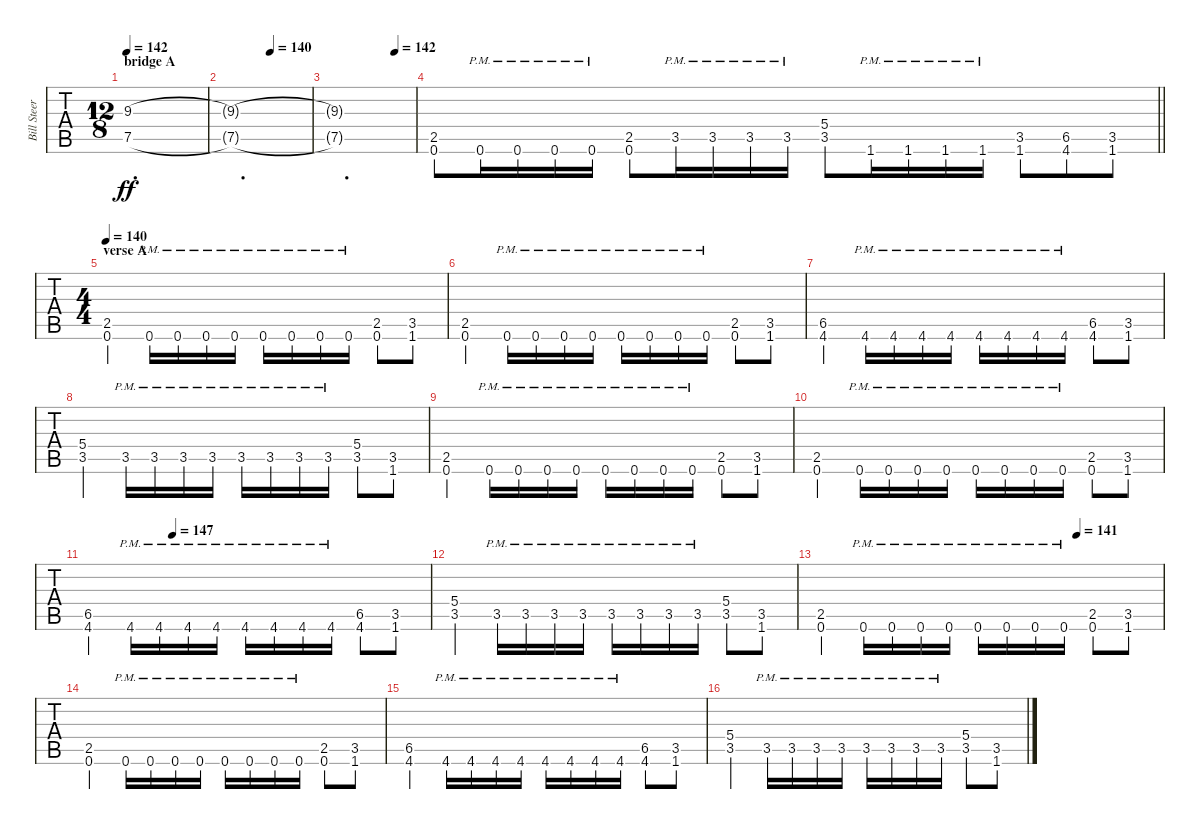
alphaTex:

\track ("Bill Steer" "Bill Steer") {instrument overdrivenguitar}
\staff {tabs}
\tuning (B3 Gb3 D3 A2 E2 B1) {hide}
\ts (12 8)
\section ("" "bridge A")
\tempo 142
\clef g2
\ks c
(9.3 7.5).1{d dy ff} |
\tempo (140 0.5)
(9.3{t} 7.5{t}).1{d} |
\tempo (142 0.75)
(9.3{t} 7.5{t}).1{d} |
\barLineRight lightlight
(2.5 0.6).8 0.6{pm}.16 0.6{pm}.16 0.6{pm}.16 0.6{pm}.16 (2.5 0.6).8 3.5{pm}.16 3.5{pm}.16 3.5{pm}.16 3.5{pm}.16 (5.4 3.5).8 1.6{pm}.16 1.6{pm}.16 1.6{pm}.16 1.6{pm}.16 (3.5 1.6).8 (6.5 4.6).8 (3.5 1.6).8 |
\ts (4 4)
\section ("" "verse A")
\tempo 140
(2.5 0.6).4 0.6{pm}.16 0.6{pm}.16 0.6{pm}.16 0.6{pm}.16 0.6{pm}.16 0.6{pm}.16 0.6{pm}.16 0.6{pm}.16 (2.5 0.6).8 (3.5 1.6).8 |
(2.5 0.6).4 0.6{pm}.16 0.6{pm}.16 0.6{pm}.16 0.6{pm}.16 0.6{pm}.16 0.6{pm}.16 0.6{pm}.16 0.6{pm}.16 (2.5 0.6).8 (3.5 1.6).8 |
(6.5 4.6).4 4.6{pm}.16 4.6{pm}.16 4.6{pm}.16 4.6{pm}.16 4.6{pm}.16 4.6{pm}.16 4.6{pm}.16 4.6{pm}.16 (6.5 4.6).8 (3.5 1.6).8 |
(5.4 3.5).4 3.5{pm}.16 3.5{pm}.16 3.5{pm}.16 3.5{pm}.16 3.5{pm}.16 3.5{pm}.16 3.5{pm}.16 3.5{pm}.16 (5.4 3.5).8 (3.5 1.6).8 |
(2.5 0.6).4 0.6{pm}.16 0.6{pm}.16 0.6{pm}.16 0.6{pm}.16 0.6{pm}.16 0.6{pm}.16 0.6{pm}.16 0.6{pm}.16 (2.5 0.6).8 (3.5 1.6).8 |
(2.5 0.6).4 0.6{pm}.16 0.6{pm}.16 0.6{pm}.16 0.6{pm}.16 0.6{pm}.16 0.6{pm}.16 0.6{pm}.16 0.6{pm}.16 (2.5 0.6).8 (3.5 1.6).8 |
\tempo (147 0.25)
(6.5 4.6).4 4.6{pm}.16 4.6{pm}.16 4.6{pm}.16 4.6{pm}.16 4.6{pm}.16 4.6{pm}.16 4.6{pm}.16 4.6{pm}.16 (6.5 4.6).8 (3.5 1.6).8 |
(5.4 3.5).4 3.5{pm}.16 3.5{pm}.16 3.5{pm}.16 3.5{pm}.16 3.5{pm}.16 3.5{pm}.16 3.5{pm}.16 3.5{pm}.16 (5.4 3.5).8 (3.5 1.6).8 |
\tempo (141 0.75)
(2.5 0.6).4 0.6{pm}.16 0.6{pm}.16 0.6{pm}.16 0.6{pm}.16 0.6{pm}.16 0.6{pm}.16 0.6{pm}.16 0.6{pm}.16 (2.5 0.6).8 (3.5 1.6).8 |
(2.5 0.6).4 0.6{pm}.16 0.6{pm}.16 0.6{pm}.16 0.6{pm}.16 0.6{pm}.16 0.6{pm}.16 0.6{pm}.16 0.6{pm}.16 (2.5 0.6).8 (3.5 1.6).8 |
(6.5 4.6).4 4.6{pm}.16 4.6{pm}.16 4.6{pm}.16 4.6{pm}.16 4.6{pm}.16 4.6{pm}.16 4.6{pm}.16 4.6{pm}.16 (6.5 4.6).8 (3.5 1.6).8 |
(5.4 3.5).4 3.5{pm}.16 3.5{pm}.16 3.5{pm}.16 3.5{pm}.16 3.5{pm}.16 3.5{pm}.16 3.5{pm}.16 3.5{pm}.16 (5.4 3.5).8 (3.5 1.6).8
